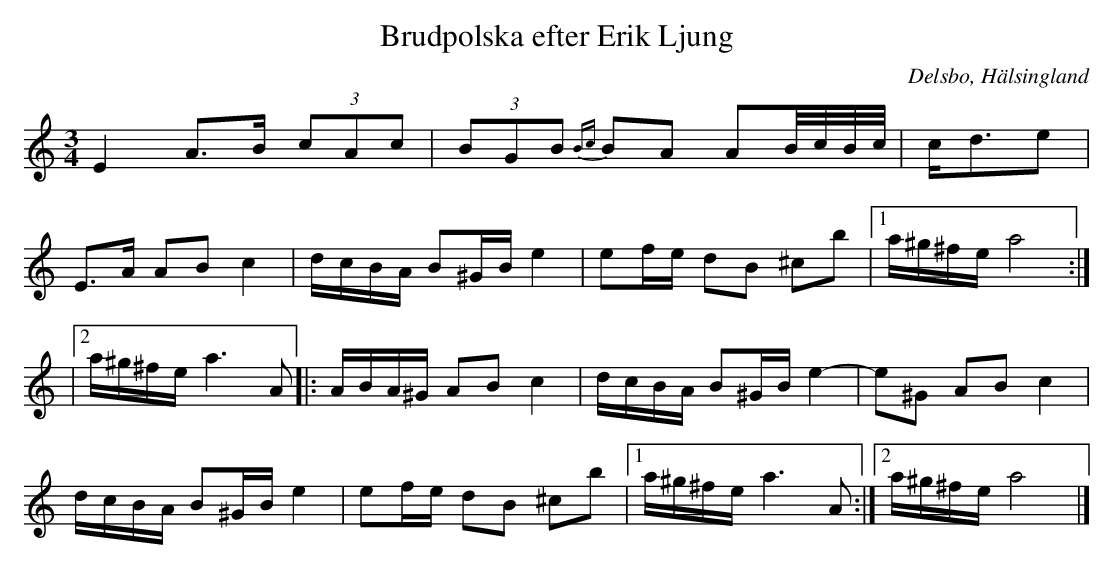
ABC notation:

X:1
T: Brudpolska efter Erik Ljung
O: Delsbo, Hälsingland
M: 3/4
L: 1/8
K: Am
E2 A>B (3cAc| (3BGB {Bc}BA AB//c//B//c//|c/d3/2e|
E>A AB c2 | d/c/B/A/ B^G/B/ e2 | ef/e/ dB ^cb |1 a/^g/^f/e/ a4 :|
|2 a/^g/^f/e/ a3 A |: A/B/A/^G/ AB c2 | d/c/B/A/ B^G/B/ e2- | e^G AB c2 |
d/c/B/A/ B^G/B/ e2 | ef/e/ dB ^cb |1 a/^g/^f/e/ a3 A :|2 a/^g/^f/e/ a4 |]
